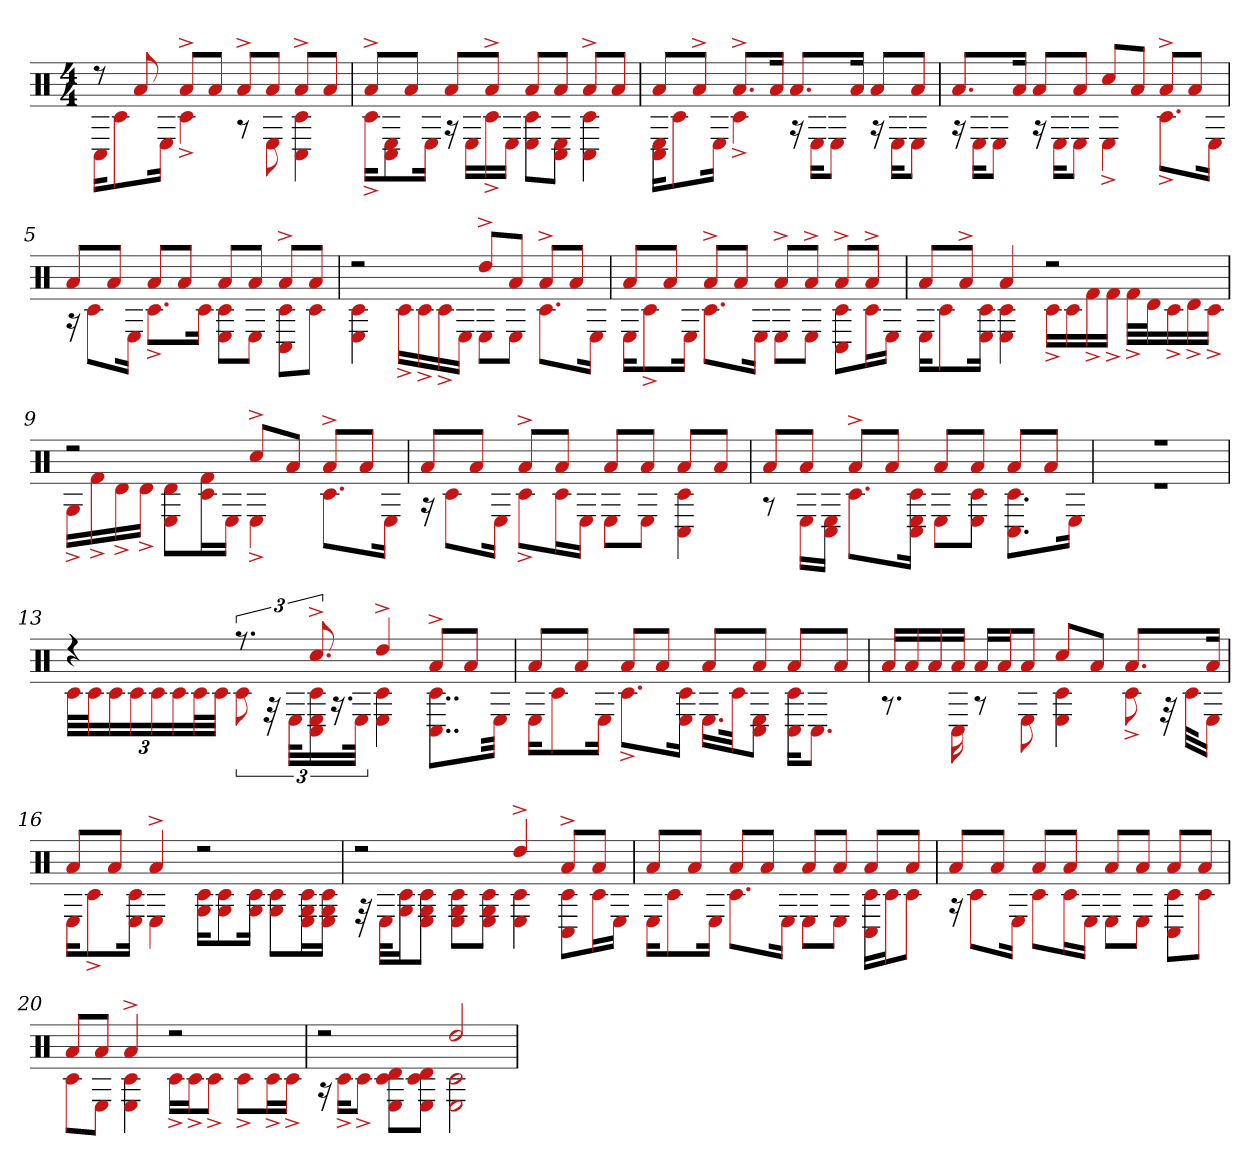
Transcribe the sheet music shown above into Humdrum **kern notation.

**kern
*part1
*staff1
*clefX
*k[]
*M4/4
=1
*^
8r	16C#KL
.	8c#
8a	.
.	16EJk
8a^L	4c#^
8aJ	.
8a^L	8r
8aJ	8E
8a^L	4C# 4c#
8aJ	.
=2	=2
8a^L	16c#^KL
.	8C# 8E
8aJ	.
.	16EJk
8aL	16r
.	16ELL
8a^J	16c#^
.	16EJJ
8aL	8E 8c#L
8aJ	8E 8C#J
8a^L	4c# 4C#
8aJ	.
=3	=3
8aL	16E 16C#KL
.	8c#
8a^J	.
.	16EJk
8.a^L	4c#^
16aJk	.
8.aL	16r
.	16EKL
.	8EJ
16aJk	.
8aL	16r
.	16EKL
8aJ	8EJ
=4	=4
8.aL	16r
.	16EKL
.	8EJ
16aJk	.
8aL	16r
.	16EKL
8aJ	8EJ
8cc#L	4E^
8aJ	.
8a^L	8.c#^L
8aJ	.
.	16EJk
=5	=5
8aL	16r
.	8c#L
8aJ	.
.	16EJk
8aL	8.c#^L
8aJ	.
.	16c#Jk
8aL	8c# 8EL
8aJ	8EJ
8a^L	8C# 8c#L
8aJ	8c#J
=6	=6
2r	4c# 4E
.	16c#^LL
.	16c#^
.	16c#^
.	16EJJ
8dd^L	8EL
8aJ	8EJ
8a^L	8.c#L
8aJ	.
.	16EJk
=7	=7
8aL	16EKL
.	8c#^
8aJ	.
.	16EJk
8a^L	8.c#L
8aJ	.
.	16EJk
8a^L	8EL
8a^J	8EJ
8a^L	8C# 8c#L
8a^J	16c#L
.	16EJJ
=8	=8
8aL	16EKL
.	8c#
8a^J	.
.	16E 16c#Jk
4a	4c# 4E
2r	16c#^LL
.	16c#
.	16f#^
.	16f#^JJ
.	32f#^LLL
.	32dJ
.	16c#^
.	16d^
.	16c#^JJ
=9	=9
2r	16G^LL
.	16f#^
.	16d^
.	16d^JJ
.	8d 8EL
.	16f# 16c#L
.	16EJJ
8cc#^L	4E^
8aJ	.
8a^L	8.c#L
8aJ	.
.	16EJk
=10	=10
8aL	16r
.	8c#L
8aJ	.
.	16EJk
8a^L	8c#^L
8aJ	16c#L
.	16EJJ
8aL	8EL
8aJ	8EJ
8aL	4C# 4c#
8aJ	.
=11	=11
8aL	8r
8aJ	16ELL
.	16E 16C#JJ
8a^L	8.c#L
8aJ	.
.	16c# 16E 16C#Jk
8aL	8EL
8aJ	8E 8c#J
8aL	8.C# 8.c#L
8aJ	.
.	16EJk
=12	=12
1r	1r
=13	=13
4r	48c#LLL
.	48c#J
.	24c#
.	24c#
.	24c#
.	24c#
.	48c#L
.	48c#JJJ
12.r	12c#
.	48r
.	48EKLL
12.cc#^	24C# 24c# 24E
.	24.r
.	48EJJk
4dd^	4E 4c#
8a^L	8..C# 8..c#L
8aJ	.
.	32EJkk
=14	=14
8aL	16EKL
.	8c#
8aJ	.
.	16EJk
8aL	8.c#^L
8aJ	.
.	16c# 16EJk
8aL	16.ELL
.	32c#Jk
8aJ	8E 8C#J
8aL	16C# 16c#KL
.	8.C#J
8aJ	.
=15	=15
16aLL	8.r
16a	.
16a	.
16aJJ	16C#
16aLL	8r
16aJ	.
8aJ	8E
8cc#L	4E 4c#
8aJ	.
8.aL	8c#^
.	32r
.	32c#KLL
16aJk	16EJJ
=16	=16
8aL	16EKL
.	8c#^
8aJ	.
.	16E 16c#Jk
4a^	4E
2r	16c# 16GKL
.	8G 8c#
.	16G 16c#Jk
.	8c# 8GL
.	16G 16c# 16EL
.	16E 16G 16c#JJ
=17	=17
2r	32r
.	32EKLL
.	16G 16c#J
.	8c# 8G 8EJ
.	8E 8G 8c#L
.	8E 8G 8c#J
4dd^	4c# 4E
8a^L	8c# 8C#L
8aJ	16c#L
.	16EJJ
=18	=18
8aL	16EKL
.	8c#
8aJ	.
.	16EJk
8aL	8.c#L
8aJ	.
.	16EJk
8aL	8EL
8aJ	8EJ
8aL	16C# 16c#LL
.	16c#J
8aJ	8c#J
=19	=19
8aL	16r
.	8c#L
8aJ	.
.	16EJk
8aL	8c#L
8aJ	16c#L
.	16EJJ
8aL	8EL
8aJ	8EJ
8aL	8C# 8c#L
8aJ	8c#J
=20	=20
8aL	8c#L
8aJ	8EJ
4a^	4E 4c#
2r	16c#^LL
.	16c#^J
.	8c#^J
.	8c#^L
.	16c#^L
.	16c#^JJ
=21	=21
2r	16r
.	16c#^KL
.	8c#^J
.	8E 8d 8c#L
.	8E 8c# 8dJ
2dd	2c# 2E
*v	*v
=
*-
